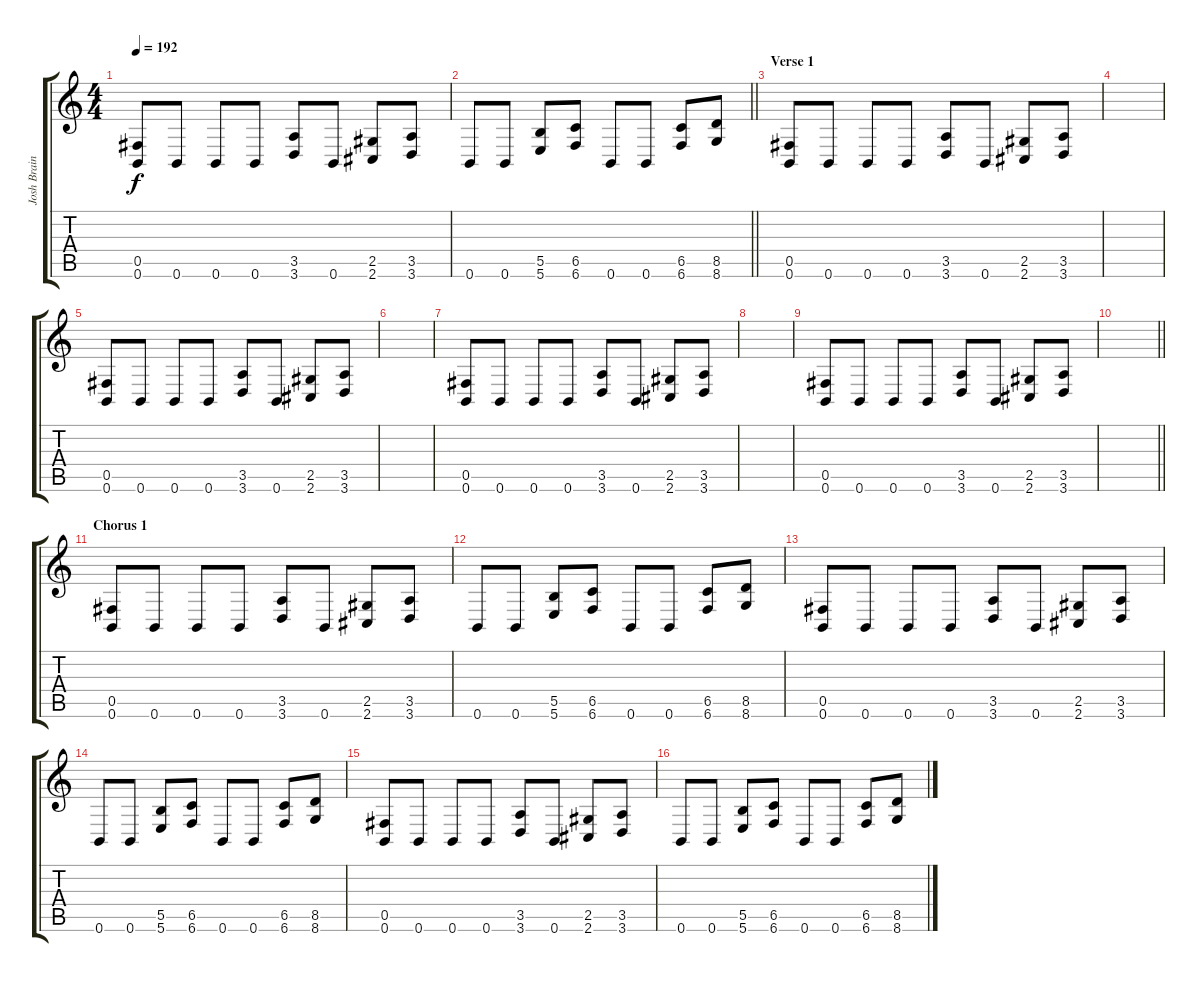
\track ("Josh Brainard" "Josh Brain") {instrument distortionguitar}
\staff {score tabs}
\tuning (Db4 Ab3 E3 B2 Gb2 B1) {hide}
\ts (4 4)
\tempo 192
\clef g2
\ks c
(0.5 0.6).8{dy f} 0.6.8 0.6.8 0.6.8 (3.5 3.6).8 0.6.8 (2.5 2.6).8 (3.5 3.6).8 |
\barLineRight lightlight
0.6.8 0.6.8 (5.5 5.6).8 (6.5 6.6).8 0.6.8 0.6.8 (6.5 6.6).8 (8.5 8.6).8 |
\section ("" "Verse 1")
(0.5 0.6).8 0.6.8 0.6.8 0.6.8 (3.5 3.6).8 0.6.8 (2.5 2.6).8 (3.5 3.6).8 |
|
(0.5 0.6).8 0.6.8 0.6.8 0.6.8 (3.5 3.6).8 0.6.8 (2.5 2.6).8 (3.5 3.6).8 |
|
(0.5 0.6).8 0.6.8 0.6.8 0.6.8 (3.5 3.6).8 0.6.8 (2.5 2.6).8 (3.5 3.6).8 |
|
(0.5 0.6).8 0.6.8 0.6.8 0.6.8 (3.5 3.6).8 0.6.8 (2.5 2.6).8 (3.5 3.6).8 |
\barLineRight lightlight
|
\section ("" "Chorus 1")
(0.5 0.6).8 0.6.8 0.6.8 0.6.8 (3.5 3.6).8 0.6.8 (2.5 2.6).8 (3.5 3.6).8 |
0.6.8 0.6.8 (5.5 5.6).8 (6.5 6.6).8 0.6.8 0.6.8 (6.5 6.6).8 (8.5 8.6).8 |
(0.5 0.6).8 0.6.8 0.6.8 0.6.8 (3.5 3.6).8 0.6.8 (2.5 2.6).8 (3.5 3.6).8 |
0.6.8 0.6.8 (5.5 5.6).8 (6.5 6.6).8 0.6.8 0.6.8 (6.5 6.6).8 (8.5 8.6).8 |
(0.5 0.6).8 0.6.8 0.6.8 0.6.8 (3.5 3.6).8 0.6.8 (2.5 2.6).8 (3.5 3.6).8 |
0.6.8 0.6.8 (5.5 5.6).8 (6.5 6.6).8 0.6.8 0.6.8 (6.5 6.6).8 (8.5 8.6).8
